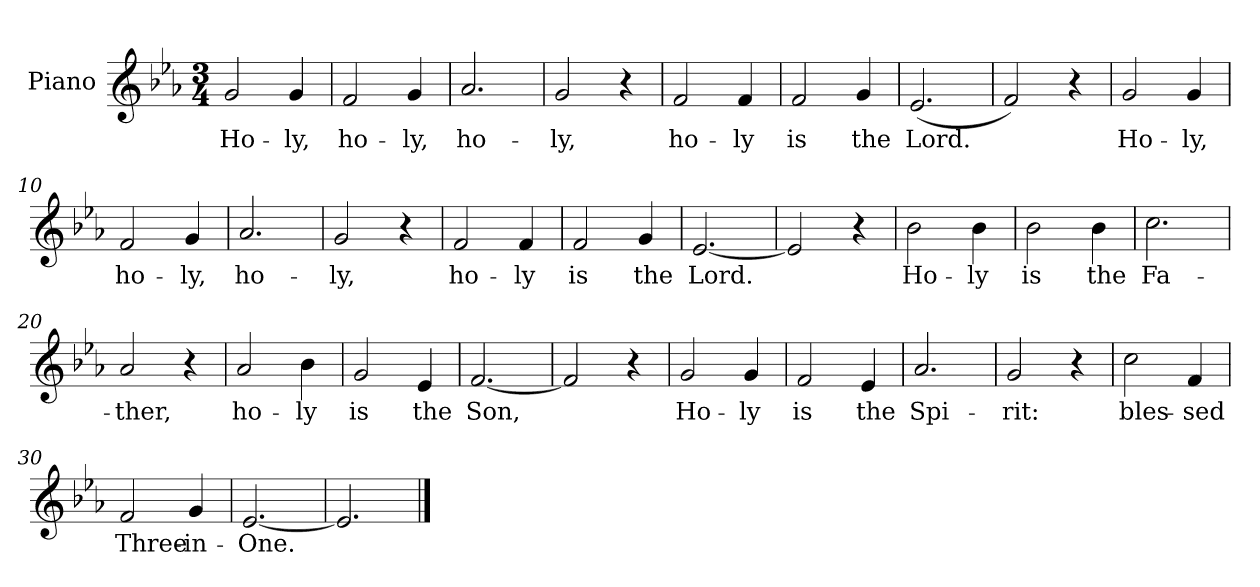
**kern	**text
*part1	*part1
*staff1	*staff1
*I"Piano	*
*I'Pno.	*
!!LO:PB:g=z
*clefG2	*
*k[b-e-a-]	*
*E-:	*
*M3/4	*
=1	=1
!	!LO:LY:b:color=#000000
2gi/	Ho-
!	!LO:LY:b:color=#000000
4gi/	-ly,
=2	=2
!	!LO:LY:b:color=#000000
2fi/	ho-
!	!LO:LY:b:color=#000000
4gi/	-ly,
=3	=3
!	!LO:LY:b:color=#000000
2.a-i/	ho-
=4	=4
!	!LO:LY:b:color=#000000
2gi/	-ly,
4r	.
=5	=5
!	!LO:LY:b:color=#000000
2fi/	ho-
!	!LO:LY:b:color=#000000
4fi/	-ly
=6	=6
!	!LO:LY:b:color=#000000
2fi/	is
!	!LO:LY:b:color=#000000
4gi/	the
!!LO:LB:g=z
=7	=7
!	!LO:LY:b:color=#000000
(2.e-i/	Lord.
=8	=8
2fi/)	.
4r	.
=9	=9
!	!LO:LY:b:color=#000000
2gi/	Ho-
!	!LO:LY:b:color=#000000
4gi/	-ly,
=10	=10
!	!LO:LY:b:color=#000000
2fi/	ho-
!	!LO:LY:b:color=#000000
4gi/	-ly,
=11	=11
!	!LO:LY:b:color=#000000
2.a-i/	ho-
=12	=12
!	!LO:LY:b:color=#000000
2gi/	-ly,
4r	.
=13	=13
!	!LO:LY:b:color=#000000
2fi/	ho-
!	!LO:LY:b:color=#000000
4fi/	-ly
!!LO:LB:g=z
=14	=14
!	!LO:LY:b:color=#000000
2fi/	is
!	!LO:LY:b:color=#000000
4gi/	the
=15	=15
!	!LO:LY:b:color=#000000
[2.e-i/	Lord.
=16	=16
2e-i/]	.
4r	.
=17	=17
!	!LO:LY:b:color=#000000
2b-i\	Ho-
!	!LO:LY:b:color=#000000
4b-i\	-ly
=18	=18
!	!LO:LY:b:color=#000000
2b-i\	is
!	!LO:LY:b:color=#000000
4b-i\	the
=19	=19
!	!LO:LY:b:color=#000000
2.cci\	Fa-
!!LO:LB:g=z
=20	=20
!	!LO:LY:b:color=#000000
2a-i/	-ther,
4r	.
=21	=21
!	!LO:LY:b:color=#000000
2a-i/	ho-
!	!LO:LY:b:color=#000000
4b-i\	-ly
=22	=22
!	!LO:LY:b:color=#000000
2gi/	is
!	!LO:LY:b:color=#000000
4e-i/	the
=23	=23
!	!LO:LY:b:color=#000000
[2.fi/	Son,
=24	=24
2fi/]	.
4r	.
=25	=25
!	!LO:LY:b:color=#000000
2gi/	Ho-
!	!LO:LY:b:color=#000000
4gi/	-ly
!!LO:LB:g=z
=26	=26
!	!LO:LY:b:color=#000000
2fi/	is
!	!LO:LY:b:color=#000000
4e-i/	the
=27	=27
!	!LO:LY:b:color=#000000
2.a-i/	Spi-
=28	=28
!	!LO:LY:b:color=#000000
2gi/	-rit:
4r	.
=29	=29
!	!LO:LY:b:color=#000000
2cci\	bles-
!	!LO:LY:b:color=#000000
4fi/	-sed
=30	=30
!	!LO:LY:b:color=#000000
2fi/	Three-
!	!LO:LY:b:color=#000000
4gi/	-in-
=31	=31
!	!LO:LY:b:color=#000000
[2.e-i/	-One.
=32	=32
2.e-i/]	.
==	==
*-	*-
